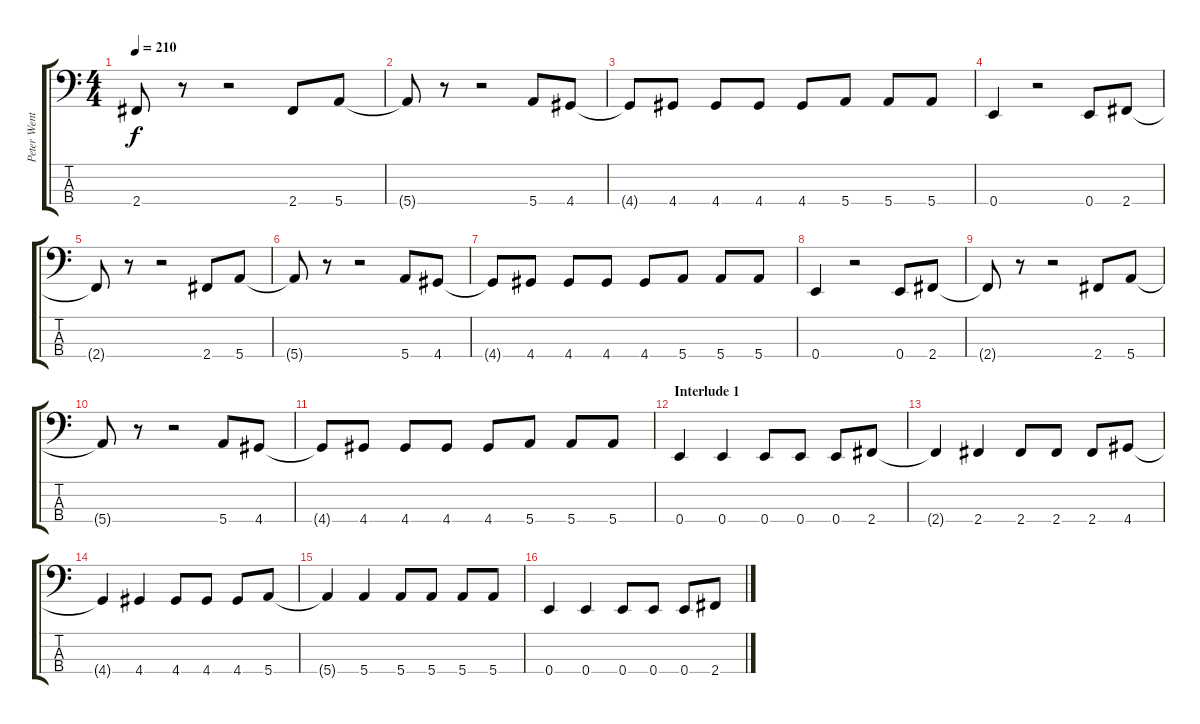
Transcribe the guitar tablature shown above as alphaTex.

\track ("Peter Wentz (Bass)" "Peter Went") {instrument electricbasspick}
\staff {score tabs}
\tuning (G2 D2 A1 E1) {hide}
\ts (4 4)
\tempo 210
\clef f4
\ks c
2.4{t}.8{dy f} r.8 r.2 2.4.8 5.4.8 |
5.4{t}.8 r.8 r.2 5.4.8 4.4.8 |
4.4{t}.8 4.4.8 4.4.8 4.4.8 4.4.8 5.4.8 5.4.8 5.4.8 |
0.4.4 r.2 0.4.8 2.4.8 |
2.4{t}.8 r.8 r.2 2.4.8 5.4.8 |
5.4{t}.8 r.8 r.2 5.4.8 4.4.8 |
4.4{t}.8 4.4.8 4.4.8 4.4.8 4.4.8 5.4.8 5.4.8 5.4.8 |
0.4.4 r.2 0.4.8 2.4.8 |
2.4{t}.8 r.8 r.2 2.4.8 5.4.8 |
5.4{t}.8 r.8 r.2 5.4.8 4.4.8 |
4.4{t}.8 4.4.8 4.4.8 4.4.8 4.4.8 5.4.8 5.4.8 5.4.8 |
\section ("" "Interlude 1")
0.4.4 0.4.4 0.4.8 0.4.8 0.4.8 2.4.8 |
2.4{t}.4 2.4.4 2.4.8 2.4.8 2.4.8 4.4.8 |
4.4{t}.4 4.4.4 4.4.8 4.4.8 4.4.8 5.4.8 |
5.4{t}.4 5.4.4 5.4.8 5.4.8 5.4.8 5.4.8 |
0.4.4 0.4.4 0.4.8 0.4.8 0.4.8 2.4.8
